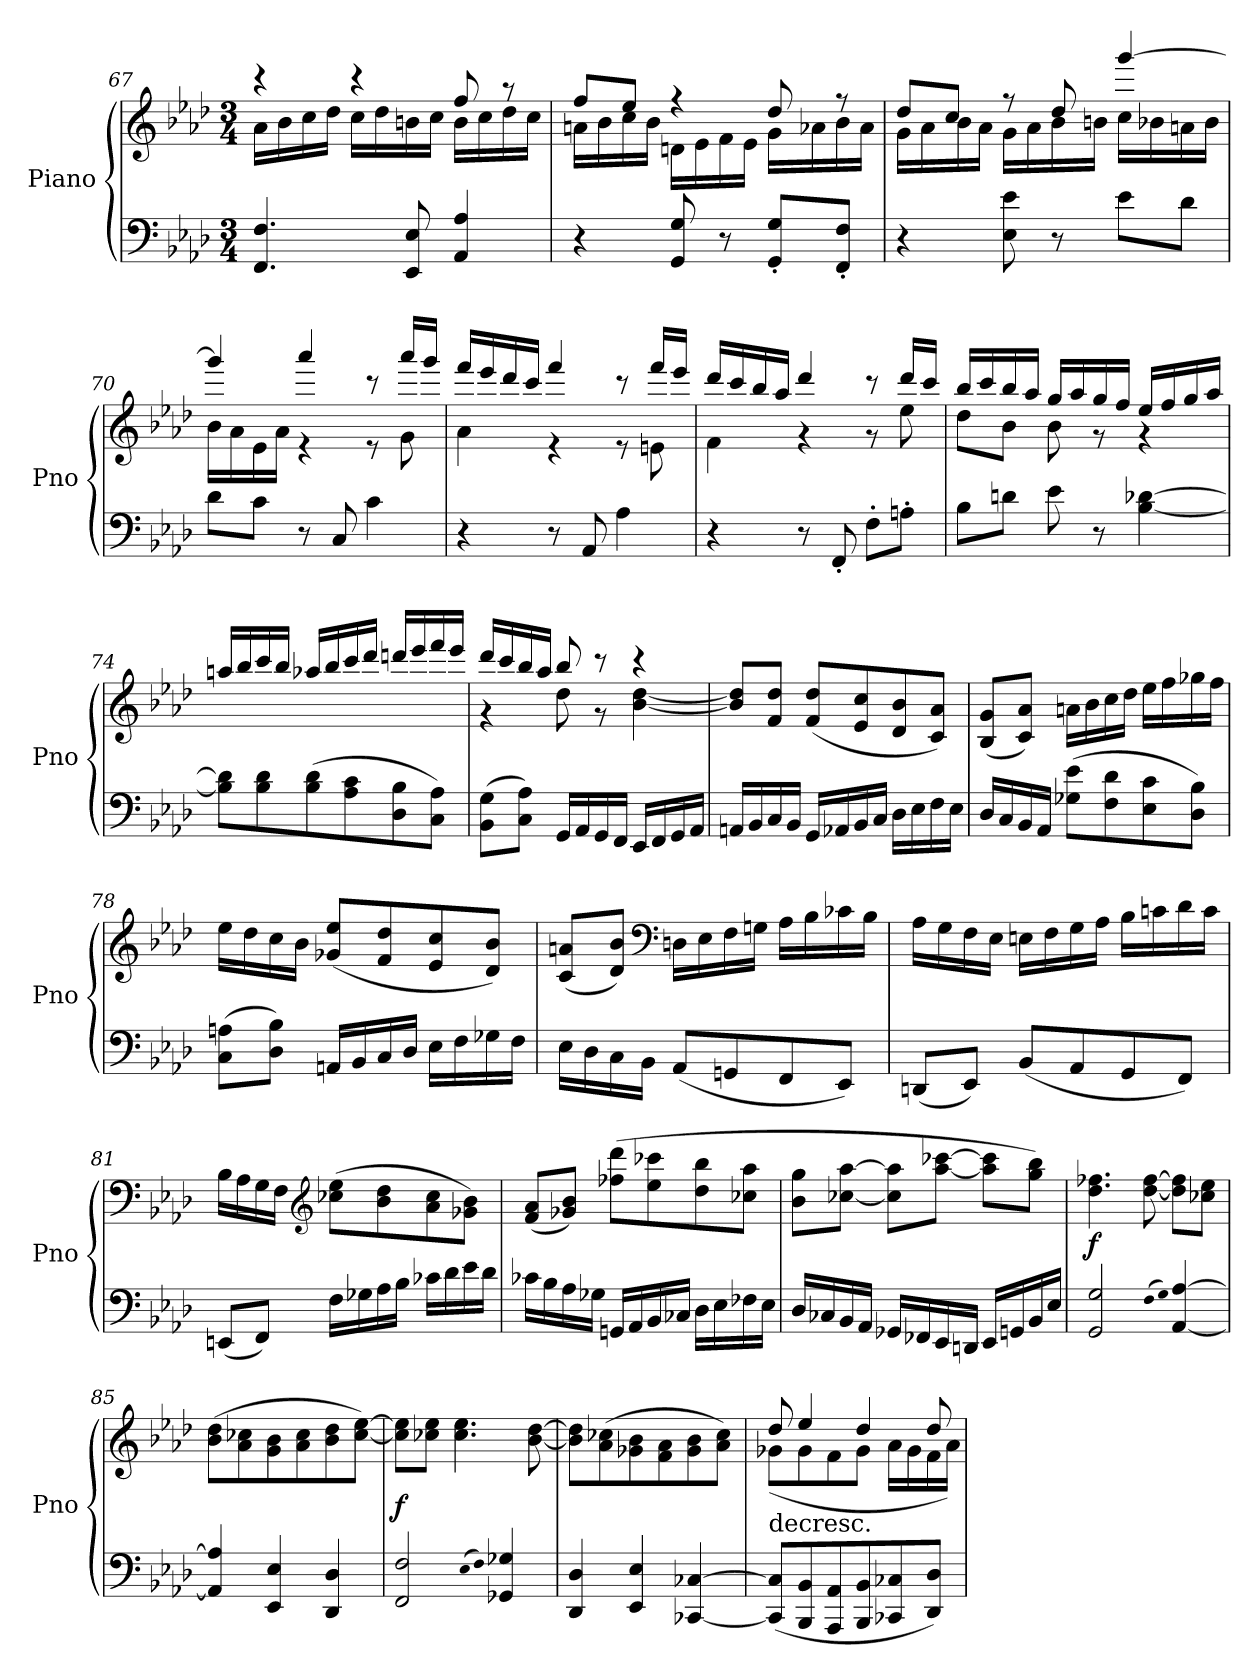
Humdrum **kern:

**kern	**kern	**dynam
*part1	*part1	*part1
*staff2	*staff1	*staff1/2
*I"Piano	*	*
*I'Pno	*	*
*clefF4	*clefG2	*
*k[b-e-a-d-]	*k[b-e-a-d-]	*
*M3/4	*M3/4	*
=67	=67	=67
*	*^	*
4.FF/ 4.F/	4r	16a-\LL	.
.	.	16b-\	.
.	.	16cc\	.
.	.	16dd-\JJ	.
.	4r	16cc\LL	.
.	.	16dd-\	.
8EE-/ 8E-/	.	16bn\	.
.	.	16cc\JJ	.
4AA-/ 4A-/	8ff/	16b\LL	.
.	.	16cc\	.
.	8r	16dd-\	.
.	.	16cc\JJ	.
=68	=68	=68	=68
4r	8ff/L	16an\LL	.
.	.	16b-\	.
.	8ee-/J	16cc\	.
.	.	16b-\JJ	.
8GG/ 8G/	4r	16dn\LL	.
.	.	16e-\	.
8r	.	16f\	.
.	.	16e-\JJ	.
8GG'/ 8G'/L	8dd-/	16g\LL	.
.	.	16a-X\	.
8FF'/ 8F'/J	8r	16b-\	.
.	.	16a-\JJ	.
=69	=69	=69	=69
4r	8dd-/L	16g\LL	.
.	.	16a-\	.
.	8cc/J	16b-\	.
.	.	16a-\JJ	.
8E-\ 8e-\	8r	16g\LL	.
.	.	16a-\	.
8r	8dd-/	16b-\	.
.	.	16bn\JJ	.
8e-\L	[4ggg/	16cc\LL	.
.	.	16b-X\	.
8d-\J	.	16an\	.
.	.	16b-\JJ	.
=70	=70	=70	=70
8d-\L	4ggg/]	16b-\LL	.
.	.	16a-\	.
8c\J	.	16e-\	.
.	.	16a-\JJ	.
8r	4aaa-/	4r	.
8C/	.	.	.
4c\	8r	8r	.
.	16aaa-/LL	8g\	.
.	16ggg/JJ	.	.
=71	=71	=71	=71
4r	16fff/LL	4a-\	.
.	16eee-/	.	.
.	16ddd-/	.	.
.	16ccc/JJ	.	.
8r	4fff/	4r	.
8AA-/	.	.	.
4A-\	8r	8r	.
.	16fff/LL	8en\	.
.	16eee-/JJ	.	.
=72	=72	=72	=72
4r	16ddd-/LL	4f\	.
.	16ccc/	.	.
.	16bb-/	.	.
.	16aa-/JJ	.	.
8r	4ddd-/	4r	.
8FF'/	.	.	.
8F'\L	8r	8r	.
8An'\J	16ddd-/LL	8ee-\	.
.	16ccc/JJ	.	.
=73	=73	=73	=73
8B-\L	16bb-/LL	8dd-\L	.
.	16ccc/	.	.
8dn\J	16bb-/	8b-\J	.
.	16aa-/JJ	.	.
8e-\	16gg/LL	8b-\	.
.	16aa-/	.	.
8r	16gg/	8r	.
.	16ff/JJ	.	.
[4B-\ [4d-X\	16ee-/LL	4r	.
.	16ff/	.	.
.	16gg/	.	.
.	16aa-/JJ	.	.
*	*v	*v	*
=74	=74	=74
8B-]\ 8d-]\L	16aan/LL	.
.	16bb-/	.
8B-\ 8d-\	16ccc/	.
.	16bb-/JJ	.
(8B-\ 8d-\	16aa-X/LL	.
.	16bb-/	.
8A-\ 8c\	16ccc/	.
.	16ddd-/JJ	.
8D-\ 8B-\	16dddn/LL	.
.	16eee-/	.
8C\ 8A-\J)	16fff/	.
.	16eee-/JJ	.
=75	=75	=75
*	*^	*
(8BB-\ 8G\L	16ddd-/LL	4r	.
.	16ccc/	.	.
8C\ 8A-\J)	16bb-/	.	.
.	16aa-/JJ	.	.
16GG/LL	8bb-/	8dd-\	.
16AA-/	.	.	.
16GG/	8r	8r	.
16FF/JJ	.	.	.
16EE-/LL	4r	[4b-\ [4dd-\	.
16FF/	.	.	.
16GG/	.	.	.
16AA-/JJ	.	.	.
*	*v	*v	*
=76	=76	=76
16AAn/LL	8b-]/ 8dd-]/L	.
16BB-/	.	.
16C/	8f/ 8dd-/J	.
16BB-/JJ	.	.
16GG/LL	(8f/ 8dd-/L	.
16AA-X/	.	.
16BB-/	8e-/ 8cc/	.
16C/JJ	.	.
16D-\LL	8d-/ 8b-/	.
16E-\	.	.
16F\	8c/ 8a-/J)	.
16E-\JJ	.	.
=77	=77	=77
16D-/LL	(8B-/ 8g/L	.
16C/	.	.
16BB-/	8c/ 8a-/J)	.
16AA-/JJ	.	.
(8G-X\ 8e-\L	16an\LL	.
.	16b-\	.
8F\ 8d-\	16cc\	.
.	16dd-\JJ	.
8E-\ 8c\	16ee-\LL	.
.	16ff\	.
8D-\ 8B-\J)	16gg-X\	.
.	16ff\JJ	.
=78	=78	=78
(8C\ 8An\L	16ee-\LL	.
.	16dd-\	.
8D-\ 8B-\J)	16cc\	.
.	16b-\JJ	.
16AAn/LL	(8g-X/ 8ee-/L	.
16BB-/	.	.
16C/	8f/ 8dd-/	.
16D-/JJ	.	.
16E-\LL	8e-/ 8cc/	.
16F\	.	.
16G-X\	8d-/ 8b-/J)	.
16F\JJ	.	.
=79	=79	=79
16E-\LL	(8c/ 8an/L	.
16D-\	.	.
16C\	8d-/ 8b-/J)	.
16BB-\JJ	.	.
*	*clefF4	*
(8AA-/L	16Dn\LL	.
.	16E-\	.
8GGn/	16F\	.
.	16Gn\JJ	.
8FF/	16A-\LL	.
.	16B-\	.
8EE-/J)	16c-X\	.
.	16B-\JJ	.
=80	=80	=80
(8DDn/L	16A-\LL	.
.	16G\	.
8EE-/J)	16F\	.
.	16E-\JJ	.
(8BB-/L	16En\LL	.
.	16F\	.
8AA-/	16G\	.
.	16A-\JJ	.
8GG/	16B-\LL	.
.	16cn\	.
8FF/J)	16d-\	.
.	16c\JJ	.
=81	=81	=81
(8EEn/L	16B-\LL	.
.	16A-\	.
8FF/J)	16G\	.
.	16F\JJ	.
*	*clefG2	*
16F\LL	(8cc-X\ 8ee-\L	.
16G-X\	.	.
16A-\	8b-\ 8dd-\	.
16B-\JJ	.	.
16c-X\LL	8a-\ 8cc-\	.
16d-\	.	.
16e-\	8g-X\ 8b-\J)	.
16d-\JJ	.	.
=82	=82	=82
16c-X\LL	(8f/ 8a-/L	.
16B-\	.	.
16A-\	8g-X/ 8b-/J)	.
16G-X\JJ	.	.
16GGn/LL	(8ff-X\ 8ddd-\L	.
16AA-/	.	.
16BB-/	8ee-\ 8ccc-X\	.
16C-X/JJ	.	.
16D-\LL	8dd-\ 8bb-\	.
16E-\	.	.
16F-X\	8cc-X\ 8aa-\J	.
16E-\JJ	.	.
=83	=83	=83
16D-/LL	8b-\ 8gg\L	.
16C-X/	.	.
16BB-/	[8cc-X\ [8aa-\J	.
16AA-/JJ	.	.
16GG-X/LL	8cc-]\ 8aa-]\L	.
16FF-X/	.	.
16EE-/	[8aa-\ [8ccc-X\J	.
16DDn/JJ	.	.
16EE-/LL	8aa-]\ 8ccc-]\L	.
16GGn/	.	.
16BB-/	8gg\ 8bb-\J)	.
16E-/JJ	.	.
=84	=84	=84
2GG/ 2G/	4.dd-\ 4.ff-X\	f
.	[8dd-\ [8ff-\	.
(qF	.	.
qG)	.	.
[4AA-/ [4A-/	8dd-]\ 8ff-]\L	.
.	8cc-X\ 8ee-\J	.
=85	=85	=85
4AA-]/ 4A-]/	(8b-\ 8dd-\L	.
.	8a-\ 8cc-X\	.
4EE-/ 4E-/	8g\ 8b-\	.
.	8a-\ 8cc-\	.
4DD-/ 4D-/	8b-\ 8dd-\	.
.	[8cc-\ [8ee-\J)	.
=86	=86	=86
2FF/ 2F/	8cc-]\ 8ee-]\L	f
.	8cc-X\ 8ee-\J	.
.	4.cc-\ 4.ee-\	.
(qE-	.	.
qF)	.	.
4GG-X/ 4G-X/	.	.
.	[8b-\ [8dd-\	.
=87	=87	=87
4DD-/ 4D-/	8b-]\ 8dd-]\L	.
.	(8a-\ 8cc-X\	.
4EE-/ 4E-/	8g-X\ 8b-\	.
.	8f\ 8a-\	.
[4CC-X/ [4C-X/	8g-\ 8b-\	.
.	8a-\ 8cc-\J)	.
=88	=88	=88
*	*^	*
!	!LO:TX:c:t=decresc.	!	!
(8CC-]/ 8C-]/L	8dd-/	(8g-X\L	.
8BBB-/ 8BB-/	4ee-/	8g-\	.
8AAA-/ 8AA-/	.	8f\	.
8BBB-/ 8BB-/	4dd-/	8g-\J	.
8CC-X/ 8C-X/	.	16a-\LL	.
.	.	16g-\	.
8DD-/ 8D-/J)	8dd-/	16f\	.
.	.	16a-\JJ)	.
*	*v	*v	*
=	=	=
*-	*-	*-
